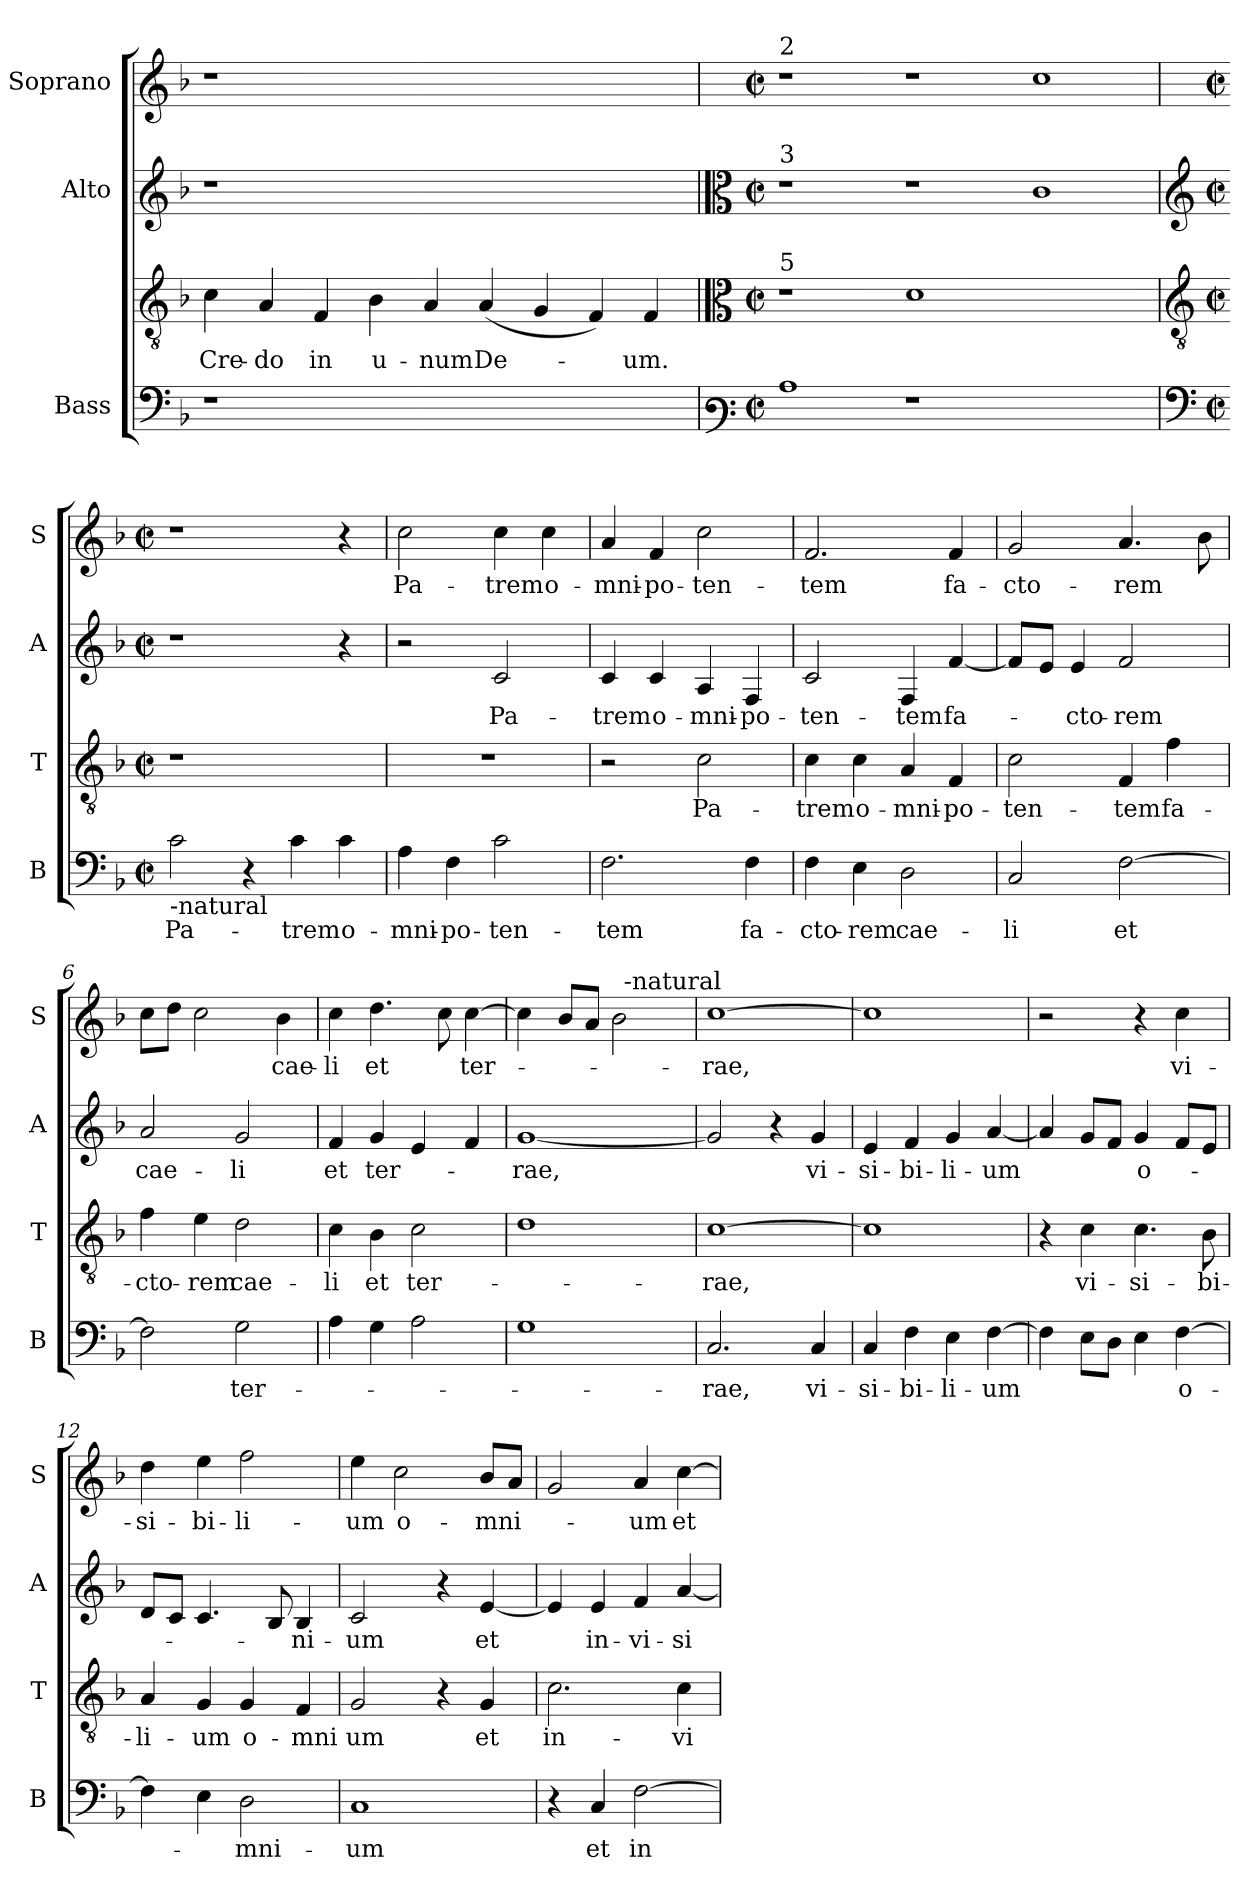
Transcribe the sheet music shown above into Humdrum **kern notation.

**kern	**text	**kern	**text	**kern	**text	**kern	**text
*part4	*part4	*part3	*part3	*part2	*part2	*part1	*part1
*staff4	*staff4	*staff3	*staff3	*staff2	*staff2	*staff1	*staff1
*I"Bass	*	*	*	*I"Alto	*	*I"Soprano	*
*I'B	*	*I'T	*	*I'A	*	*I'S	*
*clefF4	*	*clefGv2	*	*clefG2	*	*clefG2	*
*k[b-]	*	*k[b-]	*	*k[b-]	*	*k[b-]	*
*F:	*	*F:	*	*F:	*	*F:	*
=	=	=	=	=	=	=	=
!	!	!LO:N:head=solid	!	!	!	!	!
1r	.	4c	Cre-	1r	.	1r	.
!	!	!LO:N:head=solid	!	!	!	!	!
.	.	4A	-do	.	.	.	.
!	!	!LO:N:head=solid	!	!	!	!	!
.	.	4F	in	.	.	.	.
!	!	!LO:N:head=solid	!	!	!	!	!
.	.	4B-	u-	.	.	.	.
!	!	!LO:N:head=solid	!	!	!	!	!
1ryy	.	4A	-num	1ryy	.	1ryy	.
!	!	!LO:N:head=solid	!	!	!	!	!
.	.	(>4A	De-	.	.	.	.
!	!	!LO:N:head=solid	!	!	!	!	!
.	.	4G	.	.	.	.	.
!	!	!LO:N:head=solid	!	!	!	!	!
.	.	4F)	.	.	.	.	.
!	!	!LO:N:head=solid	!	!	!	!	!
4ryy	.	4F	-um.	4ryy	.	4ryy	.
!!LO:LB:g=z
=1X	=1X	=1X	=1X	=1X	=1X	=1X	=1X
*clefF3	*	*clefC3	*	*clefC3	*	*	*
*M2/2	*	*M2/2	*	*M2/2	*	*M2/2	*
*met(c|)	*	*met(c|)	*	*met(c|)	*	*met(c|)	*
!	!	!	!	!	!	!LO:TX:a:t=2	!
!	!	!	!	!LO:TX:a:t=3	!	!	!
!	!	!LO:TX:a:t=5	!	!	!	!	!
1c	.	1r	.	1r	.	1r	.
1r	.	1d	.	1r	.	1r	.
1ryy	.	1ryy	.	1c	.	1cc	.
!!LO:LB:g=z
=1	=1	=1	=1	=1	=1	=1	=1
*clefF4	*	*clefGv2	*	*clefG2	*	*	*
*M2/2	*	*M2/2	*	*M2/2	*	*M2/2	*
*met(c|)	*	*met(c|)	*	*met(c|)	*	*met(c|)	*
!LO:TX:b:t=-natural	!	!	!	!	!	!	!
2c\	Pa-	1r	.	1r	.	1r	.
4r	.	.	.	.	.	.	.
4c\	-trem	.	.	.	.	.	.
4c\	o-	4ryy	.	4r	.	4r	.
=2	=2	=2	=2	=2	=2	=2	=2
4A\	-mni-	1r	.	2r	.	2cc\	Pa-
4F\	-po-	.	.	.	.	.	.
2c\	-ten-	.	.	2c/	Pa-	4cc\	-trem
.	.	.	.	.	.	4cc\	o-
=3	=3	=3	=3	=3	=3	=3	=3
2.F\	-tem	2r	.	4c/	-trem	4a/	-mni-
.	.	.	.	4c/	o-	4f/	-po-
.	.	2c\	Pa-	4A/	-mni-	2cc\	-ten-
4F\	fa-	.	.	4F/	-po-	.	.
=4	=4	=4	=4	=4	=4	=4	=4
4F\	-cto-	4c\	-trem	2c/	-ten-	2.f/	-tem
4E\	-rem	4c\	o-	.	.	.	.
2D\	cae-	4A/	-mni-	4F/	-tem	.	.
.	.	4F/	-po-	[4f/	fa-	4f/	fa-
=5	=5	=5	=5	=5	=5	=5	=5
2C/	-li	2c\	-ten-	8f/L]	.	2g/	-cto-
.	.	.	.	8e/J	.	.	.
.	.	.	.	4e/	-cto-	.	.
[2F\	et	4F/	-tem	2f/	-rem	4.a/	-rem
.	.	4f\	fa-	.	.	.	.
.	.	.	.	.	.	8b-\	.
=6	=6	=6	=6	=6	=6	=6	=6
2F\]	.	4f\	-cto-	2a/	cae-	8cc\L	.
.	.	.	.	.	.	8dd\J	.
.	.	4e\	-rem	.	.	2cc\	.
2G\	ter-	2d\	cae-	2g/	-li	.	.
.	.	.	.	.	.	4b-\	cae-
!!LO:LB:g=z
=7	=7	=7	=7	=7	=7	=7	=7
4A\	.	4c\	-li	4f/	et	4cc\	-li
4G\	.	4B-\	et	4g/	ter-	4.dd\	et
2A\	.	2c\	ter-	4e/	.	.	.
.	.	.	.	.	.	8cc\	.
.	.	.	.	4f/	.	[4cc\	ter-
=8	=8	=8	=8	=8	=8	=8	=8
*	*	*	*	*	*	*^	*
1G	.	1d	.	[1g	-rae,	4cc\]	2ryy	.
.	.	.	.	.	.	8b-/L	.	.
.	.	.	.	.	.	8a/J	.	.
.	.	.	.	.	.	2b-\	32ryy	.
!	!	!	!	!	!	!	!LO:TX:a:t=-natural	!
.	.	.	.	.	.	.	4...ryy	.
*	*	*	*	*	*	*v	*v	*
=9	=9	=9	=9	=9	=9	=9	=9
2.C/	-rae,	[1c	-rae,	2g/]	.	[1cc	-rae,
.	.	.	.	4r	.	.	.
4C/	vi-	.	.	4g/	vi-	.	.
=10	=10	=10	=10	=10	=10	=10	=10
4C/	-si-	1c]	.	4e/	-si-	1cc]	.
4F\	-bi-	.	.	4f/	-bi-	.	.
4E\	-li-	.	.	4g/	-li-	.	.
[4F\	-um	.	.	[4a/	-um	.	.
=11	=11	=11	=11	=11	=11	=11	=11
4F\]	.	4r	.	4a/]	.	2r	.
8E\L	.	4c\	vi-	8g/L	.	.	.
8D\J	.	.	.	8f/J	.	.	.
4E\	.	4.c\	-si-	4g/	o-	4r	.
[4F\	o-	.	.	8f/L	.	4cc\	vi-
.	.	8B-\	-bi-	8e/J	.	.	.
=12	=12	=12	=12	=12	=12	=12	=12
4F\]	.	4A/	-li-	8d/L	.	4dd\	-si-
.	.	.	.	8c/J	.	.	.
4E\	.	4G/	-um	4.c/	.	4ee\	-bi-
2D\	-mni-	4G/	o-	.	.	2ff\	-li-
.	.	.	.	8B-/	.	.	.
.	.	4F/	-mni	4B-/	-ni-	.	.
!!LO:PB:g=z
=13	=13	=13	=13	=13	=13	=13	=13
1C	-um	2G/	um	2c/	-um	4ee\	-um
.	.	.	.	.	.	2cc\	o-
.	.	4r	.	4r	.	.	.
.	.	4G/	et	[4e/	et	8b-/L	-mni-
.	.	.	.	.	.	8a/J	.
=14	=14	=14	=14	=14	=14	=14	=14
4r	.	2.c\	in-	4e/]	.	2g/	.
4C/	et	.	.	4e/	in-	.	.
[2F\	in-	.	.	4f/	-vi-	4a/	-um
.	.	4c\	-vi-	[4a/	-si-	[4cc\	et
=	=	=	=	=	=	=	=
*-	*-	*-	*-	*-	*-	*-	*-
